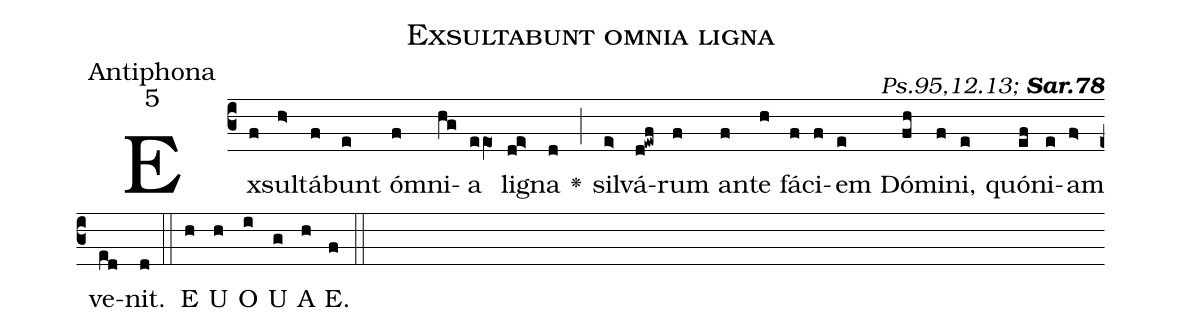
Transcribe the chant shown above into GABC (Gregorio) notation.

name:Exsultabunt omnia ligna;
office-part:Antiphona;
mode:5;
commentary:{\itshape\mdseries  Ps.95,12.13;\/}  {\bfseries Sar.78};
%%
(c3)Ex(f)sul(h>)tá(f)bunt(e) óm(f)ni(hg)a(eeO1) li(de>)gna(d) <v>\greheightstar</v>(;)
sil(e>)vá(d!ewf)rum(f) an(f)te(h) fá(f)ci(f)em(e) Dó(fh)mi(f)ni,(e) quó(ef)ni(e)am(f>) ve(ed)nit.(d) (::) E(h) U(h) O(i) U(g) A(h) E.(f) (::)
